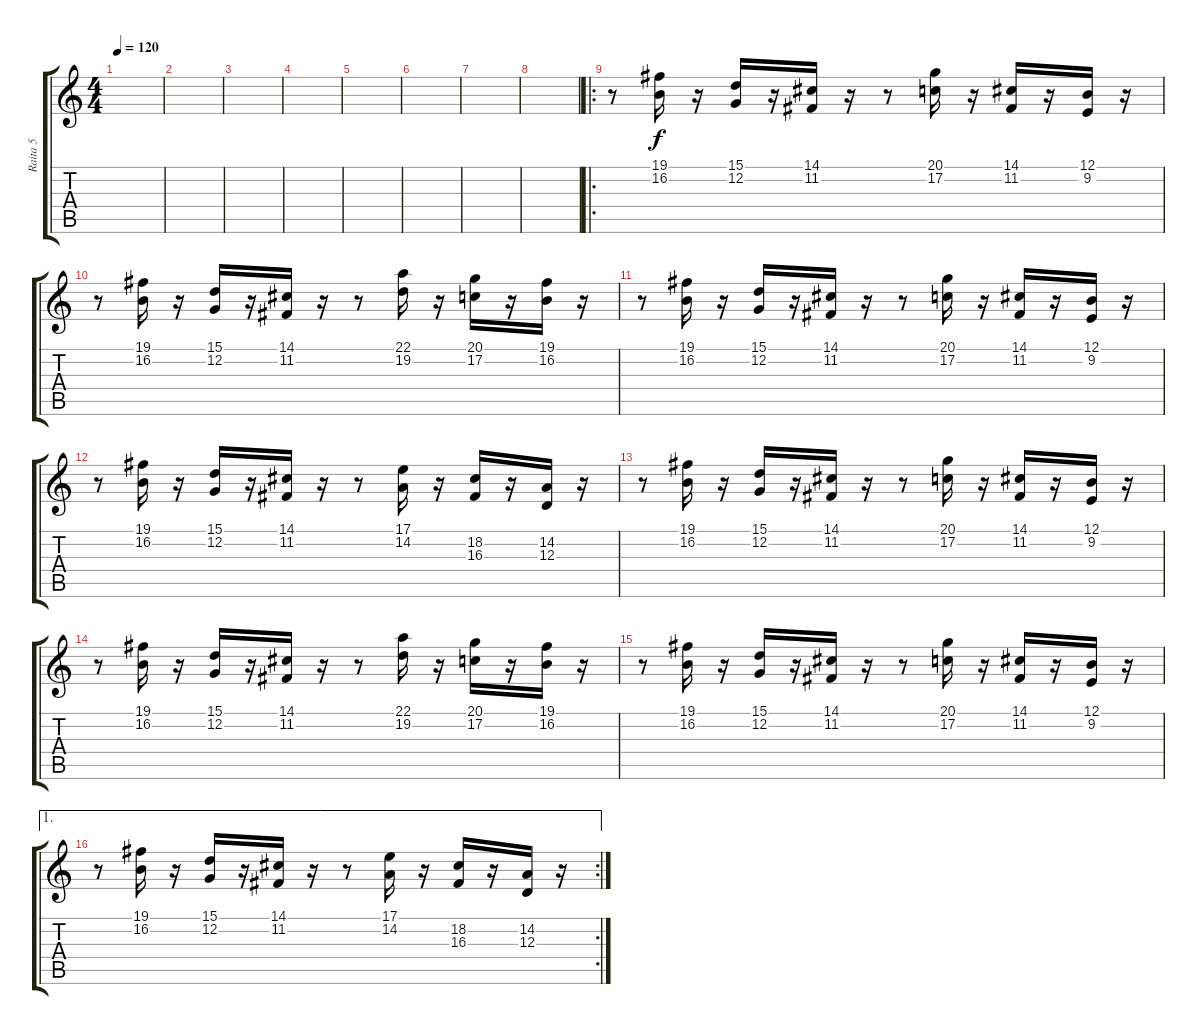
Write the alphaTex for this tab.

\track ("Raita 5" "Raita 5") {instrument stringensemble1}
\staff {score tabs}
\tuning (B3 G3 D3 A2 E2 B1) {hide}
\ts (4 4)
\tempo 120
\clef g2
\ks c
|
|
|
|
|
|
|
|
\ro
r.8 (19.1 16.2).16 r.16 (15.1 12.2).16 r.16 (14.1 11.2).16 r.16 r.8 (20.1 17.2).16 r.16 (14.1 11.2).16 r.16 (12.1 9.2).16 r.16 |
r.8 (19.1 16.2).16 r.16 (15.1 12.2).16 r.16 (14.1 11.2).16 r.16 r.8 (22.1 19.2).16 r.16 (20.1 17.2).16 r.16 (19.1 16.2).16 r.16 |
r.8 (19.1 16.2).16 r.16 (15.1 12.2).16 r.16 (14.1 11.2).16 r.16 r.8 (20.1 17.2).16 r.16 (14.1 11.2).16 r.16 (12.1 9.2).16 r.16 |
r.8 (19.1 16.2).16 r.16 (15.1 12.2).16 r.16 (14.1 11.2).16 r.16 r.8 (17.1 14.2).16 r.16 (18.2 16.3).16 r.16 (14.2 12.3).16 r.16 |
r.8 (19.1 16.2).16 r.16 (15.1 12.2).16 r.16 (14.1 11.2).16 r.16 r.8 (20.1 17.2).16 r.16 (14.1 11.2).16 r.16 (12.1 9.2).16 r.16 |
r.8 (19.1 16.2).16 r.16 (15.1 12.2).16 r.16 (14.1 11.2).16 r.16 r.8 (22.1 19.2).16 r.16 (20.1 17.2).16 r.16 (19.1 16.2).16 r.16 |
r.8 (19.1 16.2).16 r.16 (15.1 12.2).16 r.16 (14.1 11.2).16 r.16 r.8 (20.1 17.2).16 r.16 (14.1 11.2).16 r.16 (12.1 9.2).16 r.16 |
\ae 1
\rc 2
r.8 (19.1 16.2).16 r.16 (15.1 12.2).16 r.16 (14.1 11.2).16 r.16 r.8 (17.1 14.2).16 r.16 (18.2 16.3).16 r.16 (14.2 12.3).16 r.16
